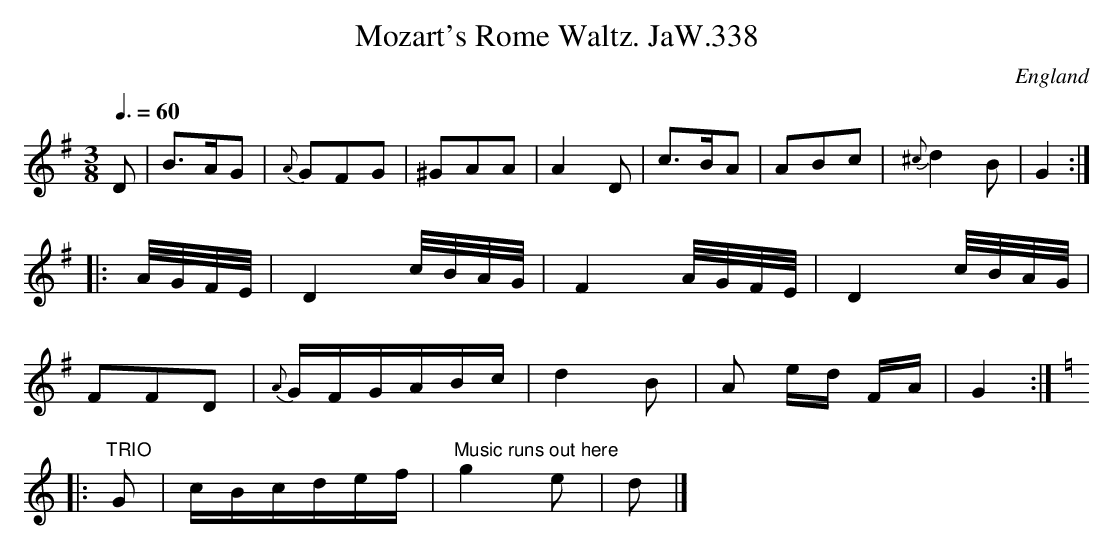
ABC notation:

X:1
T:Mozart's Rome Waltz. JaW.338
M:3/8
L:1/8
Q:3/8=60
O:England
K:G major
D|B>AG|{A}GFG|^GAA|A2D|c>BA|ABc|{^c}d2B|G2:|!
|:A/4G/4F/4E/4|D2c/4B/4A/4G/4|F2A/4G/4F/4E/4|D2c/4B/4A/4G/4|!
FFD|{A}G/F/G/A/B/c/|d2B|A e/d/ F/A/|G2:|!
|:"TRIO"
K:C
G|c/B/c/d/e/f/|"Music runs out here"g2e|d|]
